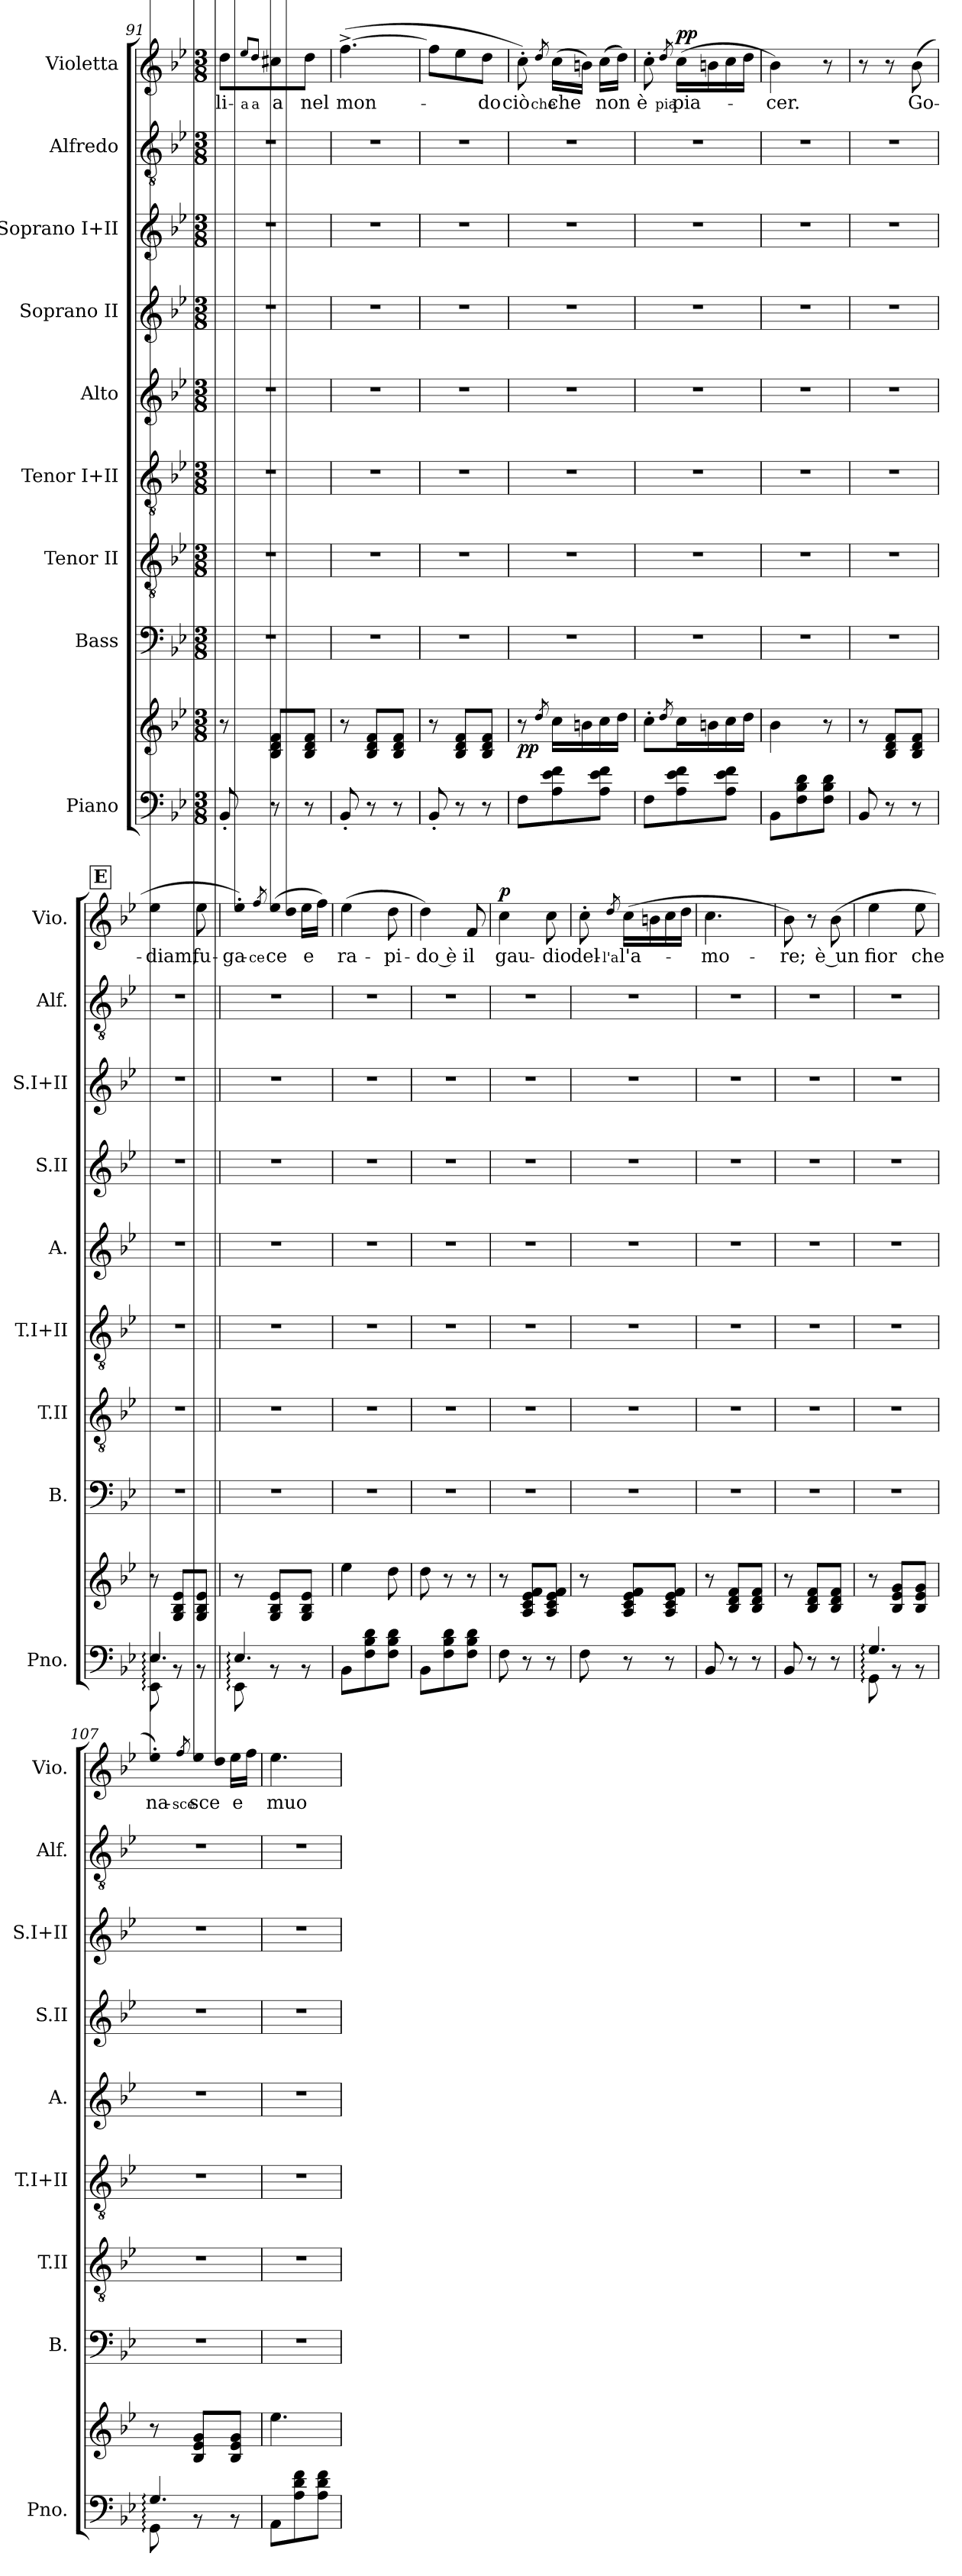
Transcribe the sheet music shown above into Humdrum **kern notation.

**kern	**kern	**dynam	**kern	**kern	**kern	**kern	**kern	**kern	**kern	**kern	**text	**dynam
*part9	*part9	*part9	*part8	*part7	*part6	*part5	*part4	*part3	*part2	*part1	*part1	*part1
*staff10	*staff9	*staff9/10	*staff8	*staff7	*staff6	*staff5	*staff4	*staff3	*staff2	*staff1	*staff1	*staff1
*I"Piano	*	*	*I"Bass	*I"Tenor II	*I"Tenor I+II	*I"Alto	*I"Soprano II	*I"Soprano I+II	*I"Alfredo	*I"Violetta	*	*
*I'Pno.	*	*	*I'B.	*I'T.II	*I'T.I+II	*I'A.	*I'S.II	*I'S.I+II	*I'Alf.	*I'Vio.	*	*
*clefF4	*clefG2	*	*clefF4	*clefGv2	*clefGv2	*clefG2	*clefG2	*clefG2	*clefGv2	*clefG2	*	*
*k[b-e-]	*k[b-e-]	*	*k[b-e-]	*k[b-e-]	*k[b-e-]	*k[b-e-]	*k[b-e-]	*k[b-e-]	*k[b-e-]	*k[b-e-]	*	*
*M3/8	*M3/8	*	*M3/8	*M3/8	*M3/8	*M3/8	*M3/8	*M3/8	*M3/8	*M3/8	*	*
=91	=91	=91	=91	=91	=91	=91	=91	=91	=91	=91	=91	=91
8BB-'/	8r	.	4.r	4.r	4.r	4.r	4.r	4.r	4.r	8dd\L	-li-	.
.	.	.	.	.	.	.	.	.	.	8qee-/L	-a	.
.	.	.	.	.	.	.	.	.	.	8qdd/J	-a	.
8r	8B-/ 8d/ 8f/L	.	.	.	.	.	.	.	.	8cc#X\	-a	.
8r	8B-/ 8d/ 8f/J	.	.	.	.	.	.	.	.	8dd\J	nel	.
=92	=92	=92	=92	=92	=92	=92	=92	=92	=92	=92	=92	=92
8BB-'/	8r	.	4.r	4.r	4.r	4.r	4.r	4.r	4.r	([4.ff^\	mon-	.
8r	8B-/ 8d/ 8f/L	.	.	.	.	.	.	.	.	.	.	.
8r	8B-/ 8d/ 8f/J	.	.	.	.	.	.	.	.	.	.	.
=93	=93	=93	=93	=93	=93	=93	=93	=93	=93	=93	=93	=93
8BB-'/	8r	.	4.r	4.r	4.r	4.r	4.r	4.r	4.r	8ff\L]	.	.
8r	8B-/ 8d/ 8f/L	.	.	.	.	.	.	.	.	8ee-\	.	.
8r	8B-/ 8d/ 8f/J	.	.	.	.	.	.	.	.	8dd\J	-do	.
=94	=94	=94	=94	=94	=94	=94	=94	=94	=94	=94	=94	=94
!	!	!LO:DY:b	!	!	!	!	!	!	!	!	!	!
8F\L	8r	pp	4.r	4.r	4.r	4.r	4.r	4.r	4.r	8cc'\)	ciò	.
.	8qdd/	.	.	.	.	.	.	.	.	8qdd/	che	.
8A\ 8e-\ 8f\	16cc\LL	.	.	.	.	.	.	.	.	(16cc\LL	che	.
.	16bn\	.	.	.	.	.	.	.	.	16bn\JJ)	.	.
8A\ 8e-\ 8f\J	16cc\	.	.	.	.	.	.	.	.	(16cc\LL	non	.
.	16dd\JJ	.	.	.	.	.	.	.	.	16dd\JJ)	.	.
!!LO:LB:g=z
=95	=95	=95	=95	=95	=95	=95	=95	=95	=95	=95	=95	=95
8F\L	8cc'\L	.	4.r	4.r	4.r	4.r	4.r	4.r	4.r	8cc'\	è	.
.	8qdd/	.	.	.	.	.	.	.	.	8qdd/	pia-	.
!	!	!	!	!	!	!	!	!	!	!	!	!LO:DY:a
8A\ 8e-\ 8f\	16cc\L	.	.	.	.	.	.	.	.	(16cc\LL	pia-	pp
.	16bn\	.	.	.	.	.	.	.	.	16bn\	.	.
8A\ 8e-\ 8f\J	16cc\	.	.	.	.	.	.	.	.	16cc\	.	.
.	16dd\JJ	.	.	.	.	.	.	.	.	16dd\JJ	.	.
=96	=96	=96	=96	=96	=96	=96	=96	=96	=96	=96	=96	=96
8BB-/L	4b-\	.	4.r	4.r	4.r	4.r	4.r	4.r	4.r	4b-\)	-cer.	.
8F\ 8B-\ 8d\	.	.	.	.	.	.	.	.	.	.	.	.
8F\ 8B-\ 8d\J	8r	.	.	.	.	.	.	.	.	8r	.	.
=97	=97	=97	=97	=97	=97	=97	=97	=97	=97	=97	=97	=97
8BB-/	8r	.	4.r	4.r	4.r	4.r	4.r	4.r	4.r	8r	.	.
8r	8B-/ 8d/ 8f/L	.	.	.	.	.	.	.	.	8r	.	.
8r	8B-/ 8d/ 8f/J	.	.	.	.	.	.	.	.	(8b-\	Go-	.
!!LO:REH:place=s1:a:B:fs=14:t=E
=98	=98	=98	=98	=98	=98	=98	=98	=98	=98	=98	=98	=98
*^	*	*	*	*	*	*	*	*	*	*	*	*
4.E-:/	8EE-:\	8r	.	4.r	4.r	4.r	4.r	4.r	4.r	4.r	4ee-\	-diam,	.
.	8rBB	8G/ 8B-/ 8e-/L	.	.	.	.	.	.	.	.	.	.	.
.	8rBB	8G/ 8B-/ 8e-/J	.	.	.	.	.	.	.	.	8ee-\	fu-	.
=99	=99	=99	=99	=99	=99	=99	=99	=99	=99	=99	=99	=99	=99
4.E-:/	8EE-:\	8r	.	4.r	4.r	4.r	4.r	4.r	4.r	4.r	8ee-'\L)	-ga-	.
.	.	.	.	.	.	.	.	.	.	.	8qff/	ce	.
.	8rBB	8G/ 8B-/ 8e-/L	.	.	.	.	.	.	.	.	(16ee-\L	ce	.
.	.	.	.	.	.	.	.	.	.	.	16dd\JJ	.	.
.	8rBB	8G/ 8B-/ 8e-/J	.	.	.	.	.	.	.	.	16ee-\LL	e	.
.	.	.	.	.	.	.	.	.	.	.	16ff\JJ)	.	.
*v	*v	*	*	*	*	*	*	*	*	*	*	*	*
=100	=100	=100	=100	=100	=100	=100	=100	=100	=100	=100	=100	=100
8BB-/L	4ee-\	.	4.r	4.r	4.r	4.r	4.r	4.r	4.r	(4ee-\	ra-	.
8F\ 8B-\ 8d\	.	.	.	.	.	.	.	.	.	.	.	.
8F\ 8B-\ 8d\J	8dd\	.	.	.	.	.	.	.	.	8dd\	-pi-	.
=101	=101	=101	=101	=101	=101	=101	=101	=101	=101	=101	=101	=101
8BB-/L	8dd\	.	4.r	4.r	4.r	4.r	4.r	4.r	4.r	4dd\)	do è	.
8F\ 8B-\ 8d\	8r	.	.	.	.	.	.	.	.	.	.	.
8F\ 8B-\ 8d\J	8r	.	.	.	.	.	.	.	.	8f/	il	.
=102	=102	=102	=102	=102	=102	=102	=102	=102	=102	=102	=102	=102
!	!	!	!	!	!	!	!	!	!	!	!	!LO:DY:a
8F\	8r	.	4.r	4.r	4.r	4.r	4.r	4.r	4.r	4cc\	gau-	p
8r	8A/ 8c/ 8e-/ 8f/L	.	.	.	.	.	.	.	.	.	.	.
8r	8A/ 8c/ 8e-/ 8f/J	.	.	.	.	.	.	.	.	8cc\	-dio	.
=103	=103	=103	=103	=103	=103	=103	=103	=103	=103	=103	=103	=103
8F\	8r	.	4.r	4.r	4.r	4.r	4.r	4.r	4.r	8cc'\	del-	.
.	.	.	.	.	.	.	.	.	.	8qdd/	-l'a-	.
8r	8A/ 8c/ 8e-/ 8f/L	.	.	.	.	.	.	.	.	(16cc\LL	-l'a-	.
.	.	.	.	.	.	.	.	.	.	16bn\	.	.
8r	8A/ 8c/ 8e-/ 8f/J	.	.	.	.	.	.	.	.	16cc\	.	.
.	.	.	.	.	.	.	.	.	.	16dd\JJ	.	.
!!LO:LB:g=z
=104	=104	=104	=104	=104	=104	=104	=104	=104	=104	=104	=104	=104
8BB-/	8r	.	4.r	4.r	4.r	4.r	4.r	4.r	4.r	4.cc\	-mo-	.
8r	8B-/ 8d/ 8f/L	.	.	.	.	.	.	.	.	.	.	.
8r	8B-/ 8d/ 8f/J	.	.	.	.	.	.	.	.	.	.	.
=105	=105	=105	=105	=105	=105	=105	=105	=105	=105	=105	=105	=105
8BB-/	8r	.	4.r	4.r	4.r	4.r	4.r	4.r	4.r	8b-\)	-re;	.
8r	8B-/ 8d/ 8f/L	.	.	.	.	.	.	.	.	8r	.	.
8r	8B-/ 8d/ 8f/J	.	.	.	.	.	.	.	.	(8b-\	è un	.
=106	=106	=106	=106	=106	=106	=106	=106	=106	=106	=106	=106	=106
*^	*	*	*	*	*	*	*	*	*	*	*	*
4.G:/	8GG:\	8r	.	4.r	4.r	4.r	4.r	4.r	4.r	4.r	4ee-\	fior	.
.	8rBB	8B-/ 8e-/ 8g/L	.	.	.	.	.	.	.	.	.	.	.
.	8rBB	8B-/ 8e-/ 8g/J	.	.	.	.	.	.	.	.	8ee-\	che	.
=107	=107	=107	=107	=107	=107	=107	=107	=107	=107	=107	=107	=107	=107
4.G:/	8GG:\	8r	.	4.r	4.r	4.r	4.r	4.r	4.r	4.r	8ee-'\L)	na-	.
.	.	.	.	.	.	.	.	.	.	.	8qff/	sce	.
.	8rBB	8B-/ 8e-/ 8g/L	.	.	.	.	.	.	.	.	16ee-\L	sce	.
.	.	.	.	.	.	.	.	.	.	.	16dd\JJ	.	.
.	8rBB	8B-/ 8e-/ 8g/J	.	.	.	.	.	.	.	.	16ee-\LL	e	.
.	.	.	.	.	.	.	.	.	.	.	16ff\JJ	.	.
*v	*v	*	*	*	*	*	*	*	*	*	*	*	*
=108	=108	=108	=108	=108	=108	=108	=108	=108	=108	=108	=108	=108
8AA/L	4.ee-\	.	4.r	4.r	4.r	4.r	4.r	4.r	4.r	4.ee-\	muo-	.
8A\ 8d\ 8f\	.	.	.	.	.	.	.	.	.	.	.	.
8A\ 8d\ 8f\J	.	.	.	.	.	.	.	.	.	.	.	.
=	=	=	=	=	=	=	=	=	=	=	=	=
*-	*-	*-	*-	*-	*-	*-	*-	*-	*-	*-	*-	*-
